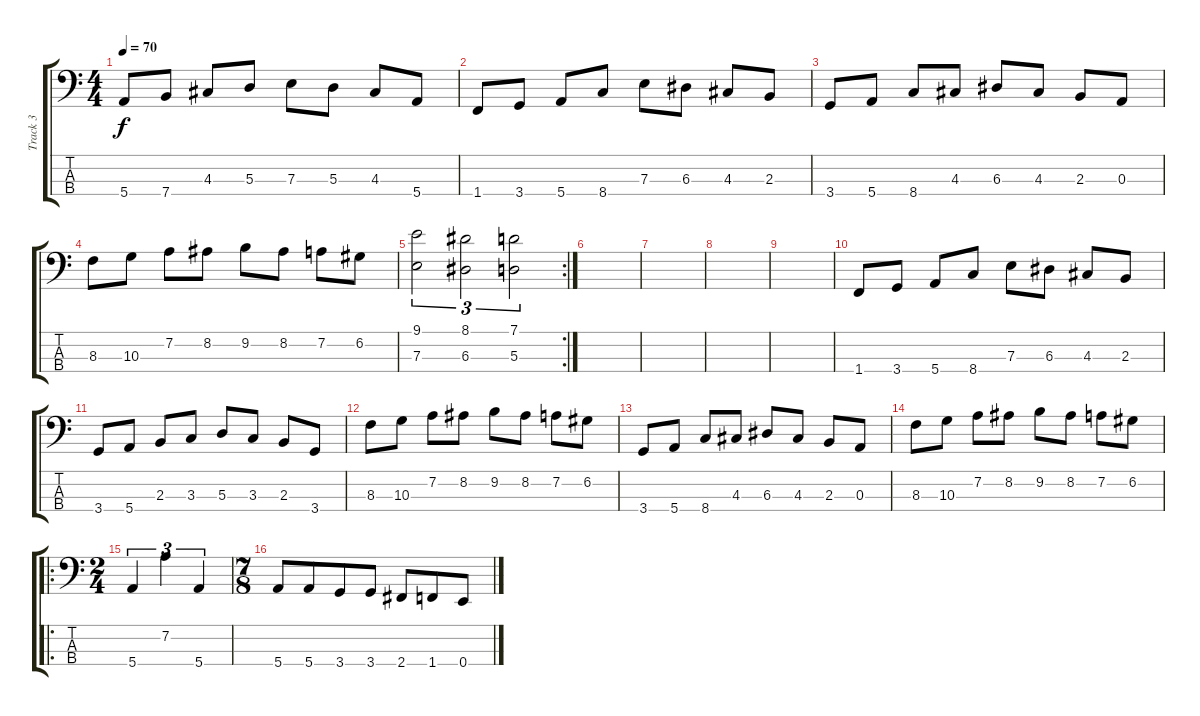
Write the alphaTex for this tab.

\track ("Track 3" "Track 3") {instrument electricbassfinger}
\staff {score tabs}
\tuning (G2 D2 A1 E1) {hide}
\ts (4 4)
\tempo 70
\clef f4
\ks c
5.4.8{dy f} 7.4.8 4.3.8 5.3.8 7.3.8 5.3.8 4.3.8 5.4.8 |
1.4.8 3.4.8 5.4.8 8.4.8 7.3.8 6.3.8 4.3.8 2.3.8 |
3.4.8 5.4.8 8.4.8 4.3.8 6.3.8 4.3.8 2.3.8 0.3.8 |
8.3.8 10.3.8 7.2.8 8.2.8 9.2.8 8.2.8 7.2.8 6.2.8 |
\rc 2
(9.1 7.3).2{tu (3 2)} (8.1 6.3).2{tu (3 2)} (7.1 5.3).2{tu (3 2)} |
|
|
|
|
1.4.8 3.4.8 5.4.8 8.4.8 7.3.8 6.3.8 4.3.8 2.3.8 |
3.4.8 5.4.8 2.3.8 3.3.8 5.3.8 3.3.8 2.3.8 3.4.8 |
8.3.8 10.3.8 7.2.8 8.2.8 9.2.8 8.2.8 7.2.8 6.2.8 |
3.4.8 5.4.8 8.4.8 4.3.8 6.3.8 4.3.8 2.3.8 0.3.8 |
8.3.8 10.3.8 7.2.8 8.2.8 9.2.8 8.2.8 7.2.8 6.2.8 |
\ro
\ts (2 4)
5.4.4{tu (3 2)} 7.2.4{tu (3 2)} 5.4.4{tu (3 2)} |
\ts (7 8)
5.4.8 5.4.8 3.4.8 3.4.8 2.4.8 1.4.8 0.4.8
